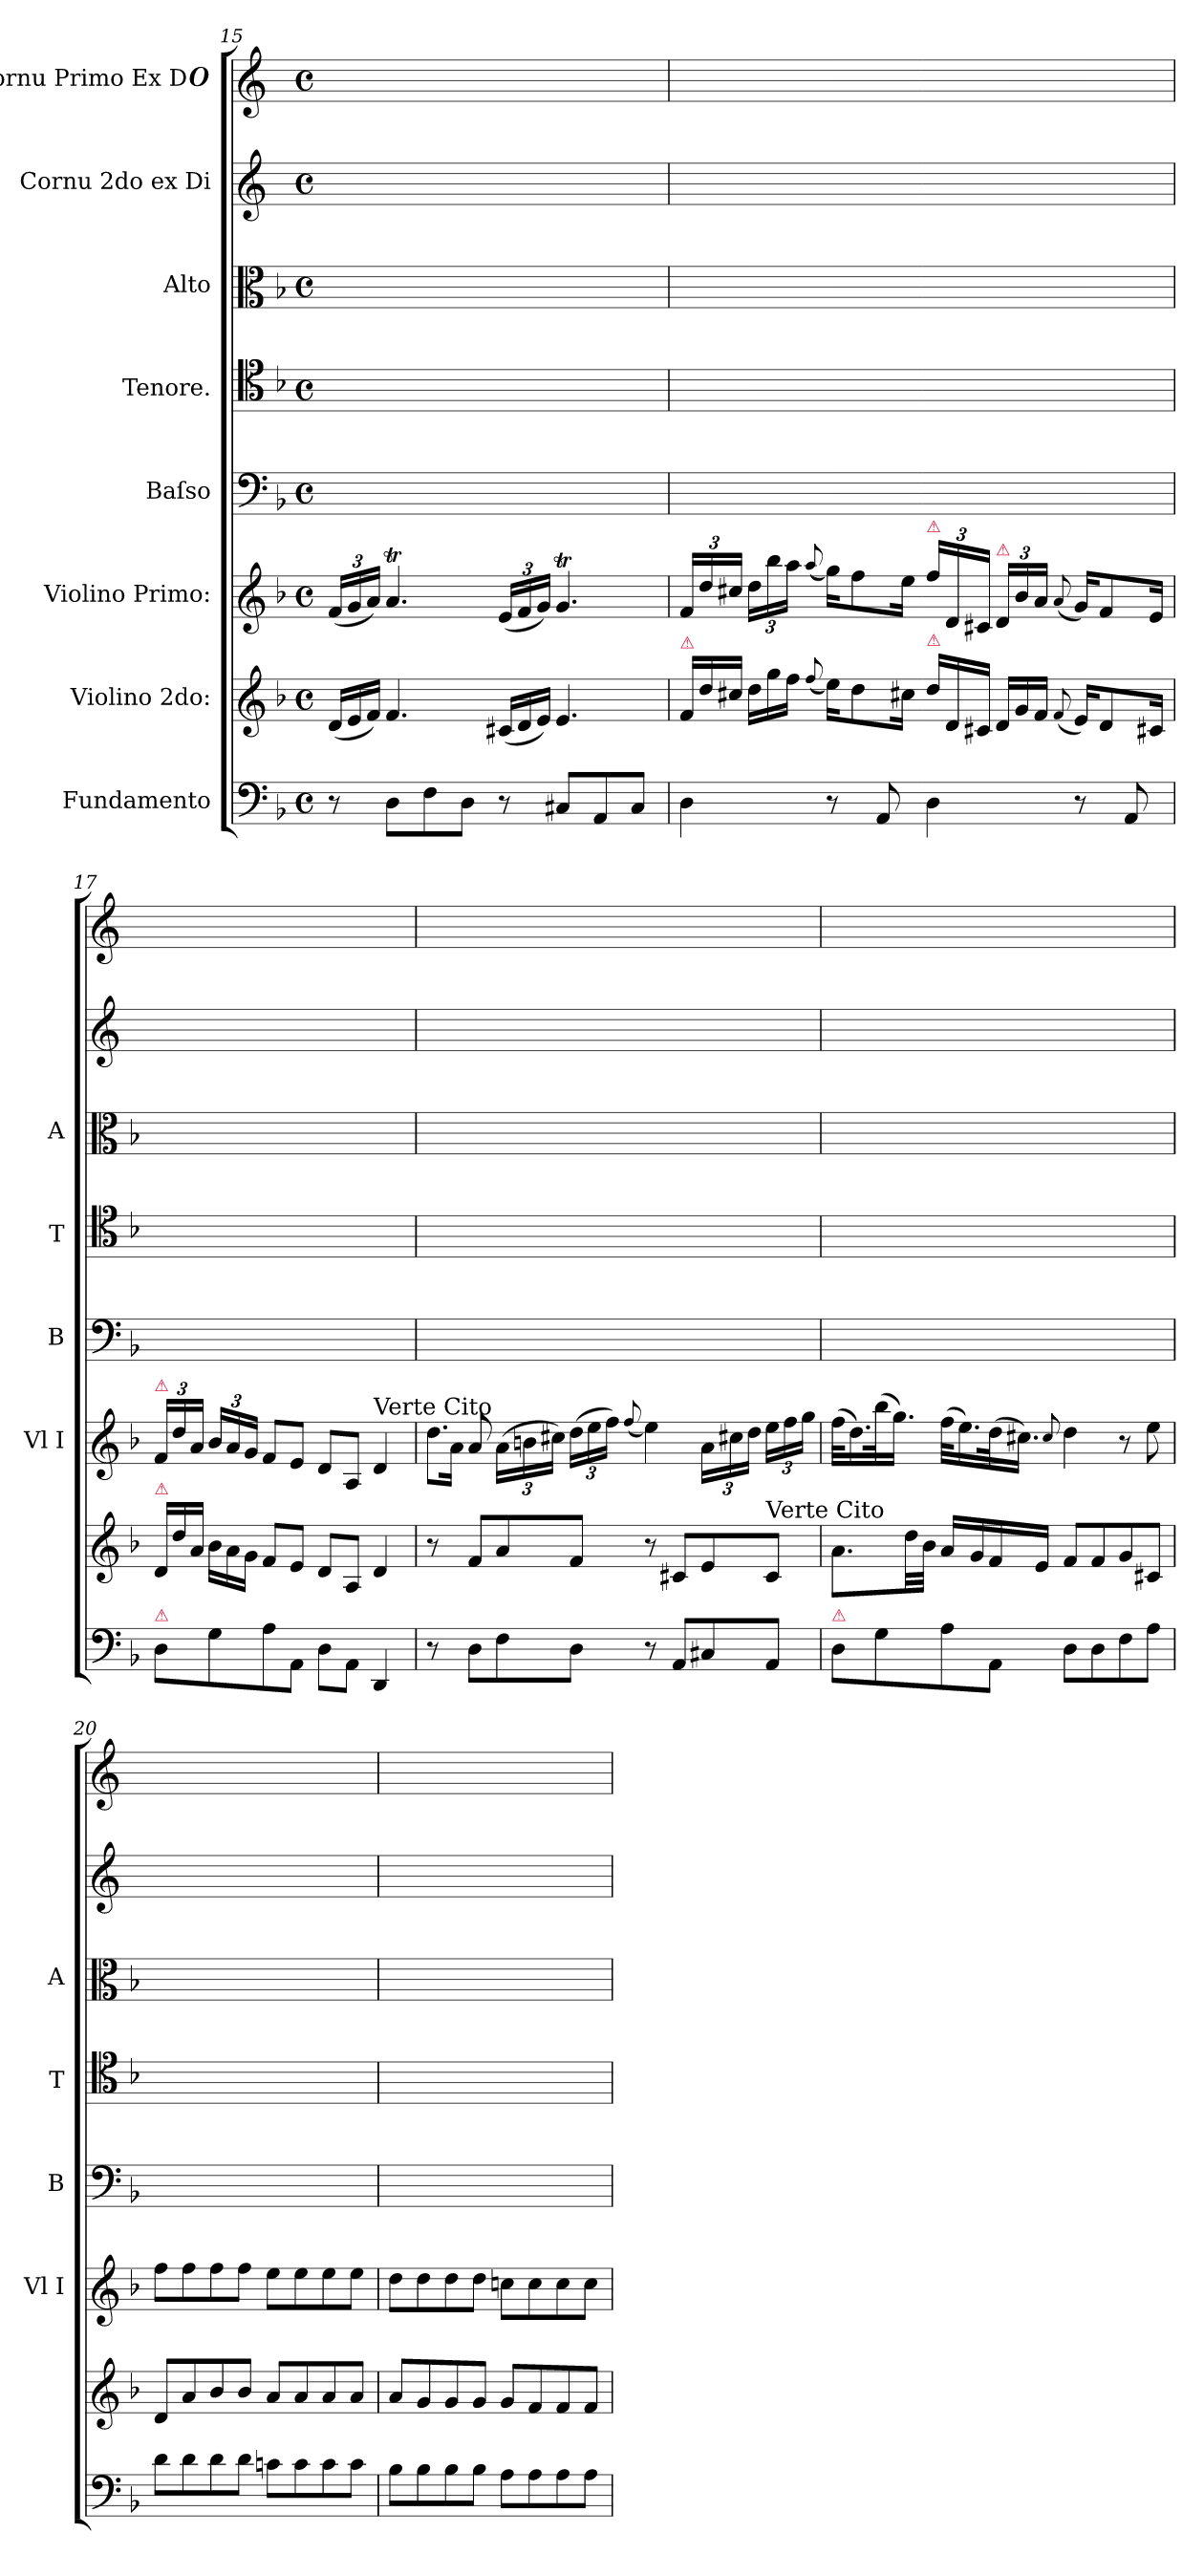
**kern	**dynam	**kern	**dynam	**kern	**dynam	**kern	**kern	**kern	**kern	**kern
*part8	*part8	*part7	*part7	*part6	*part6	*part5	*part4	*part3	*part2	*part1
*staff8	*staff8	*staff7	*staff7	*staff6	*staff6	*staff5	*staff4	*staff3	*staff2	*staff1
*I"Fundamento	*	*I"Violino 2do:	*	*I"Violino Primo:	*	*I"Baſso	*I"Tenore.	*I"Alto	*I"Cornu 2do ex Di	*I"Cornu Primo Ex D#
*	*	*	*	*I'Vl I	*	*I'B	*I'T	*I'A	*	*
*clefF4	*	*clefG2	*	*clefG2	*	*clefF4	*clefC4	*clefC3	*clefG2	*clefG2
*	*	*	*	*	*	*	*	*	*ITrd6c10	*ITrd6c10
*k[b-]	*	*k[b-]	*	*k[b-]	*	*k[b-]	*k[b-]	*k[b-]	*k[f#c#]	*k[f#c#]
*M4/4	*	*M4/4	*	*M4/4	*	*M4/4	*M4/4	*M4/4	*M4/4	*M4/4
*met(c)	*	*met(c)	*	*met(c)	*	*met(c)	*met(c)	*met(c)	*met(c)	*met(c)
*	*	*Xtuplet	*	*	*	*	*	*	*	*
=15	=15	=15	=15	=15	=15	=15	=15	=15	=15	=15
8r	.	(24d/LL	.	(24f/LL	.	1ryy	1ryy	1ryy	1ryy	1ryy
.	.	24e/	.	24g/	.	.	.	.	.	.
.	.	24f/JJ)	.	24a/JJ)	.	.	.	.	.	.
!	!LO:DY:a	!	!	!	!	!	!	!	!	!
8D\L	pia	4.f/	.	4.at/	.	.	.	.	.	.
8F\	.	.	.	.	.	.	.	.	.	.
8D\J	.	.	.	.	.	.	.	.	.	.
8r	.	(24c#X/LL	.	(24e/LL	.	.	.	.	.	.
.	.	24d/	.	24f/	.	.	.	.	.	.
.	.	24e/JJ)	.	24g/JJ)	.	.	.	.	.	.
8C#X/L	.	4.e/	.	4.gT/	.	.	.	.	.	.
8AA/	.	.	.	.	.	.	.	.	.	.
8C#/J	.	.	.	.	.	.	.	.	.	.
=16	=16	=16	=16	=16	=16	=16	=16	=16	=16	=16
!	!	!LO:TX:a:color=crimson:t=⚠	!	!	!	!	!	!	!	!
!	!LO:DY:a	!	!	!	!	!	!	!	!	!
4D\	for	24f/LL	.	24f/LL	.	1ryy	1ryy	1ryy	1ryy	1ryy
.	.	24dd/	.	24dd/	.	.	.	.	.	.
.	.	24cc#X/JJ	.	24cc#X/JJ	.	.	.	.	.	.
.	.	24dd\LL	.	24dd\LL	.	.	.	.	.	.
.	.	24gg\	.	24bb-\	.	.	.	.	.	.
.	.	24ff\JJ	.	24aa\JJ	.	.	.	.	.	.
.	.	(<8qqff/	.	(<8qqaa/	.	.	.	.	.	.
8r	.	16ee\KL)	.	16gg\KL)	.	.	.	.	.	.
.	.	8dd\	.	8ff\	.	.	.	.	.	.
8AA/	.	.	.	.	.	.	.	.	.	.
.	.	16cc#X\Jk	.	16ee\Jk	.	.	.	.	.	.
!	!	!	!	!LO:TX:a:color=crimson:t=⚠	!	!	!	!	!	!
!	!	!LO:TX:a:color=crimson:t=⚠	!	!	!	!	!	!	!	!
4D\	.	24dd/LL	.	24ff/LL	.	.	.	.	.	.
.	.	24d/	.	24d/	.	.	.	.	.	.
.	.	24c#X/JJ	.	24c#X/JJ	.	.	.	.	.	.
!	!	!	!	!LO:TX:a:color=crimson:t=⚠	!	!	!	!	!	!
.	.	24d/LL	.	24d/LL	.	.	.	.	.	.
.	.	24g/	.	24b-/	.	.	.	.	.	.
.	.	24f/JJ	.	24a/JJ	.	.	.	.	.	.
.	.	(8qqf/	.	(8qqa/	.	.	.	.	.	.
8r	.	16e/KL)	.	16g/KL)	.	.	.	.	.	.
.	.	8d/	.	8f/	.	.	.	.	.	.
8AA/	.	.	.	.	.	.	.	.	.	.
.	.	16c#X/Jk	.	16e/Jk	.	.	.	.	.	.
=17	=17	=17	=17	=17	=17	=17	=17	=17	=17	=17
!	!	!	!	!LO:TX:a:color=crimson:t=⚠	!	!	!	!	!	!
!	!	!LO:TX:a:color=crimson:t=⚠	!	!	!	!	!	!	!	!
!LO:TX:a:color=crimson:t=⚠	!	!	!	!	!	!	!	!	!	!
8D\L	.	24d/LL	.	24f/LL	.	1ryy	1ryy	1ryy	1ryy	1ryy
.	.	24dd/	.	24dd/	.	.	.	.	.	.
.	.	24a/JJ	.	24a/JJ	.	.	.	.	.	.
8G\	.	24b-\LL	.	24b-/LL	.	.	.	.	.	.
.	.	24a\	.	24a/	.	.	.	.	.	.
.	.	24g\JJ	.	24g/JJ	.	.	.	.	.	.
8A\	.	8f/L	.	8f/L	.	.	.	.	.	.
8AA\J	.	8e/J	.	8e/J	.	.	.	.	.	.
8D\L	.	8d/L	.	8d/L	.	.	.	.	.	.
8AA\J	.	8A/J	.	8A/J	.	.	.	.	.	.
!	!	!	!	!LO:TX:a:t=Verte Cito	!	!	!	!	!	!
4DD/	.	4d/	.	4d/	.	.	.	.	.	.
=18	=18	=18	=18	=18	=18	=18	=18	=18	=18	=18
!	!	!	!	!LO:N:vis=8.	!LO:DY:a	!	!	!	!	!
8r	.	8r	.	16.dd\L	pia	1ryy	1ryy	1ryy	1ryy	1ryy
!	!	!	!	!LO:N:vis=16	!	!	!	!	!	!
.	.	.	.	32a\Jk	.	.	.	.	.	.
!	!LO:DY:a	!	!LO:DY:a	!	!	!	!	!	!	!
8D\L	pia	8f/L	pia	8a/	.	.	.	.	.	.
8F\	.	8a/	.	(24a\LL	.	.	.	.	.	.
.	.	.	.	24bn\	.	.	.	.	.	.
.	.	.	.	24cc#X\JJ)	.	.	.	.	.	.
8D\J	.	8f/J	.	(24dd\LL	.	.	.	.	.	.
.	.	.	.	24ee\	.	.	.	.	.	.
.	.	.	.	24ff\JJ)	.	.	.	.	.	.
.	.	.	.	(<8qqff/	.	.	.	.	.	.
8r	.	8r	.	4ee\)	.	.	.	.	.	.
8AA/L	.	8c#X/L	.	.	.	.	.	.	.	.
8C#X/	.	8e/	.	24a\LL	.	.	.	.	.	.
.	.	.	.	24cc#X\	.	.	.	.	.	.
.	.	.	.	24dd\JJ	.	.	.	.	.	.
!	!	!LO:TX:a:t=Verte Cito	!	!	!	!	!	!	!	!
8AA/J	.	8c#/J	.	24ee\LL	.	.	.	.	.	.
.	.	.	.	24ff\	.	.	.	.	.	.
.	.	.	.	24gg\JJ	.	.	.	.	.	.
=19	=19	=19	=19	=19	=19	=19	=19	=19	=19	=19
!LO:TX:a:color=crimson:t=⚠	!	!	!	!	!	!	!	!	!	!
8D\L	.	8.a\L	.	(32ff\KLL	.	1ryy	1ryy	1ryy	1ryy	1ryy
.	.	.	.	16.dd\)	.	.	.	.	.	.
8G\	.	.	.	(32bb-\K	.	.	.	.	.	.
.	.	.	.	16.gg\JJ)	.	.	.	.	.	.
.	.	32dd\LL	.	.	.	.	.	.	.	.
.	.	32b-\JJJ	.	.	.	.	.	.	.	.
8A\	.	16a/LL	.	(32ff\KLL	.	.	.	.	.	.
.	.	.	.	16.ee\)	.	.	.	.	.	.
.	.	16g/	.	.	.	.	.	.	.	.
8AA\J	.	16f/	.	(32dd\K	.	.	.	.	.	.
.	.	.	.	16.cc#X\JJ)	.	.	.	.	.	.
.	.	16e/JJ	.	.	.	.	.	.	.	.
.	.	.	.	8qqcc#/	.	.	.	.	.	.
8D\L	.	8f/L	.	4dd\	.	.	.	.	.	.
8D\	.	8f/	.	.	.	.	.	.	.	.
8F\	.	8g/	.	8r	.	.	.	.	.	.
8A\J	.	8c#X/J	.	8ee\	.	.	.	.	.	.
=20	=20	=20	=20	=20	=20	=20	=20	=20	=20	=20
8d\L	.	8d/L	.	8ff\L	.	1ryy	1ryy	1ryy	1ryy	1ryy
8d\	.	8a/	.	8ff\	.	.	.	.	.	.
8d\	.	8b-/	.	8ff\	.	.	.	.	.	.
8d\J	.	8b-/J	.	8ff\J	.	.	.	.	.	.
8cn\L	.	8a/L	.	8ee\L	.	.	.	.	.	.
8c\	.	8a/	.	8ee\	.	.	.	.	.	.
8c\	.	8a/	.	8ee\	.	.	.	.	.	.
8c\J	.	8a/J	.	8ee\J	.	.	.	.	.	.
=21	=21	=21	=21	=21	=21	=21	=21	=21	=21	=21
8B-\L	.	8a/L	.	8dd\L	.	1ryy	1ryy	1ryy	1ryy	1ryy
8B-\	.	8g/	.	8dd\	.	.	.	.	.	.
8B-\	.	8g/	.	8dd\	.	.	.	.	.	.
8B-\J	.	8g/J	.	8dd\J	.	.	.	.	.	.
8A\L	.	8g/L	.	8ccn\L	.	.	.	.	.	.
8A\	.	8f/	.	8cc\	.	.	.	.	.	.
8A\	.	8f/	.	8cc\	.	.	.	.	.	.
8A\J	.	8f/J	.	8cc\J	.	.	.	.	.	.
=	=	=	=	=	=	=	=	=	=	=
*-	*-	*-	*-	*-	*-	*-	*-	*-	*-	*-
